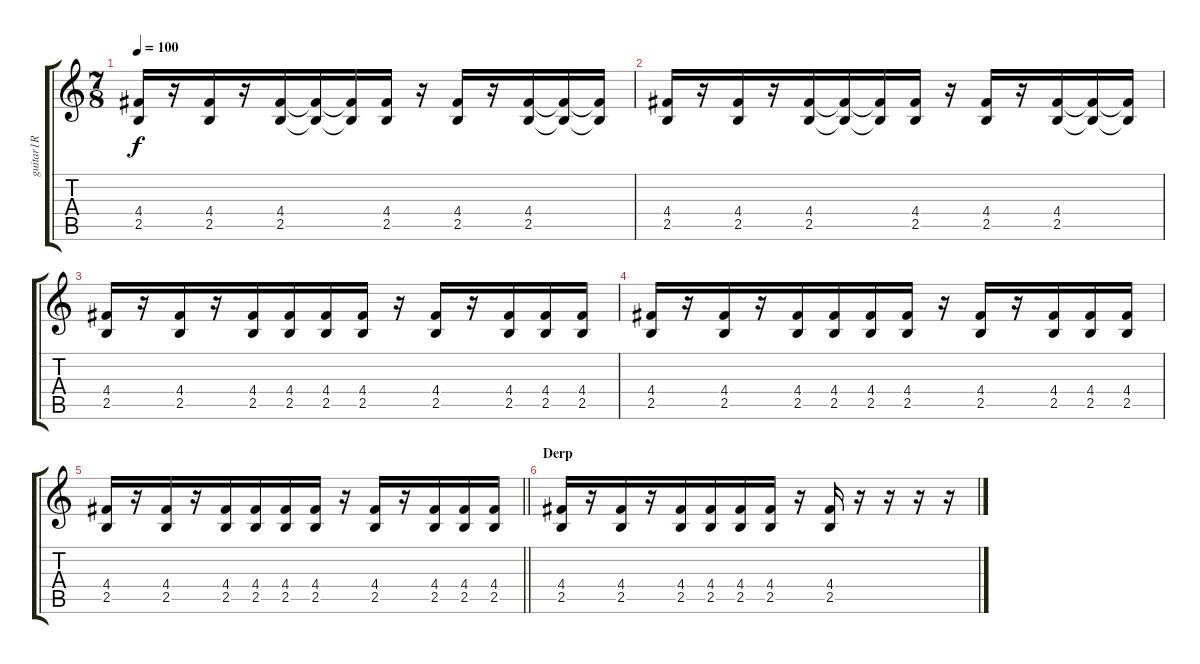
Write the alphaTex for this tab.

\track ("guitar1R" "guitar1R") {instrument distortionguitar}
\staff {score tabs}
\tuning (E4 B3 G3 D3 A2 E2) {hide}
\ts (7 8)
\tempo 100
\clef g2
\ks c
(4.4 2.5).16{dy f} r.16 (4.4 2.5).16 r.16 (4.4 2.5).16 (4.4{t} 2.5{t}).16 (4.4{t} 2.5{t}).16 (4.4 2.5).16 r.16 (4.4 2.5).16 r.16 (4.4 2.5).16 (4.4{t} 2.5{t}).16 (4.4{t} 2.5{t}).16 |
(4.4 2.5).16 r.16 (4.4 2.5).16 r.16 (4.4 2.5).16 (4.4{t} 2.5{t}).16 (4.4{t} 2.5{t}).16 (4.4 2.5).16 r.16 (4.4 2.5).16 r.16 (4.4 2.5).16 (4.4{t} 2.5{t}).16 (4.4{t} 2.5{t}).16 |
(4.4 2.5).16 r.16 (4.4 2.5).16 r.16 (4.4 2.5).16 (4.4 2.5).16 (4.4 2.5).16 (4.4 2.5).16 r.16 (4.4 2.5).16 r.16 (4.4 2.5).16 (4.4 2.5).16 (4.4 2.5).16 |
(4.4 2.5).16 r.16 (4.4 2.5).16 r.16 (4.4 2.5).16 (4.4 2.5).16 (4.4 2.5).16 (4.4 2.5).16 r.16 (4.4 2.5).16 r.16 (4.4 2.5).16 (4.4 2.5).16 (4.4 2.5).16 |
\barLineRight lightlight
(4.4 2.5).16 r.16 (4.4 2.5).16 r.16 (4.4 2.5).16 (4.4 2.5).16 (4.4 2.5).16 (4.4 2.5).16 r.16 (4.4 2.5).16 r.16 (4.4 2.5).16 (4.4 2.5).16 (4.4 2.5).16 |
\section ("" "Derp")
(4.4 2.5).16 r.16 (4.4 2.5).16 r.16 (4.4 2.5).16 (4.4 2.5).16 (4.4 2.5).16 (4.4 2.5).16 r.16 (4.4 2.5).16 r.16 r.16 r.16 r.16
